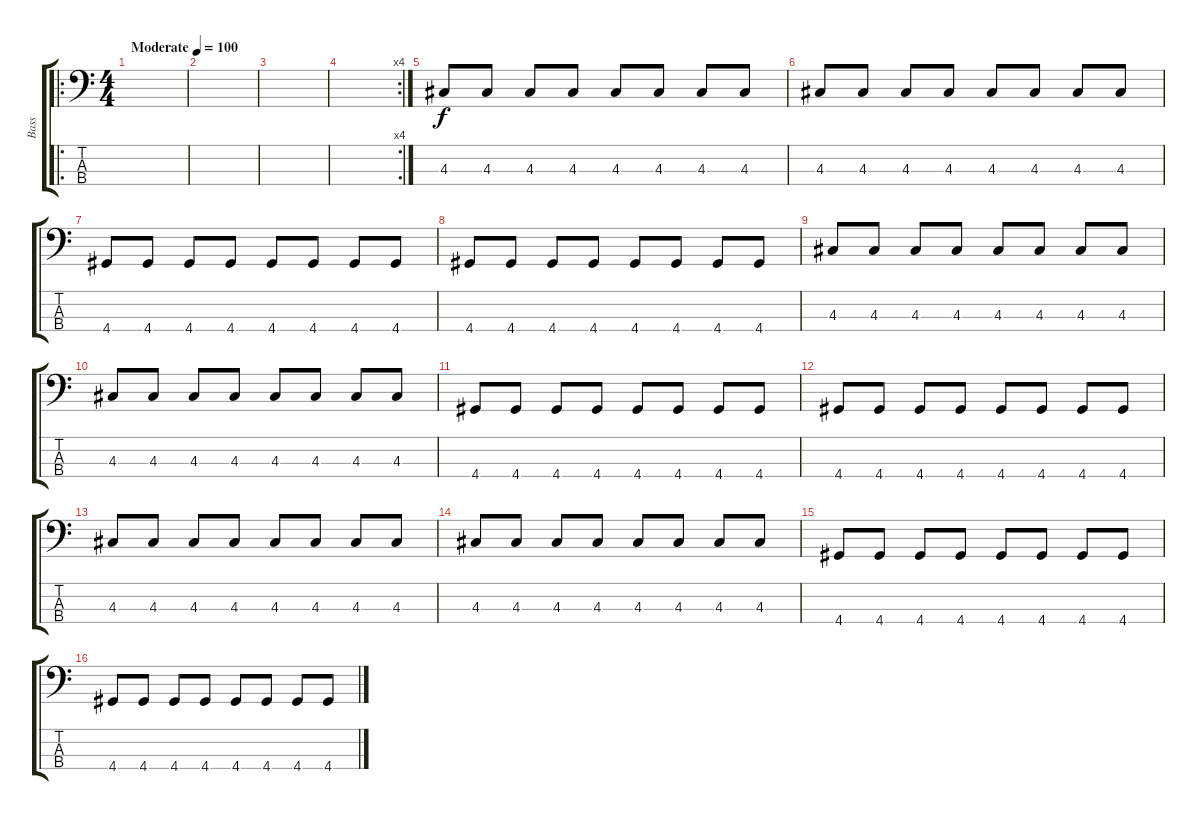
\track ("Bass" "Bass") {instrument electricbassfinger}
\staff {score tabs}
\tuning (G2 D2 A1 E1) {hide}
\ro
\ts (4 4)
\tempo (100 "Moderate")
\clef f4
\ks c
|
|
|
\rc 4
|
4.3.8 4.3.8 4.3.8 4.3.8 4.3.8 4.3.8 4.3.8 4.3.8 |
4.3.8 4.3.8 4.3.8 4.3.8 4.3.8 4.3.8 4.3.8 4.3.8 |
4.4.8 4.4.8 4.4.8 4.4.8 4.4.8 4.4.8 4.4.8 4.4.8 |
4.4.8 4.4.8 4.4.8 4.4.8 4.4.8 4.4.8 4.4.8 4.4.8 |
4.3.8 4.3.8 4.3.8 4.3.8 4.3.8 4.3.8 4.3.8 4.3.8 |
4.3.8 4.3.8 4.3.8 4.3.8 4.3.8 4.3.8 4.3.8 4.3.8 |
4.4.8 4.4.8 4.4.8 4.4.8 4.4.8 4.4.8 4.4.8 4.4.8 |
4.4.8 4.4.8 4.4.8 4.4.8 4.4.8 4.4.8 4.4.8 4.4.8 |
4.3.8 4.3.8 4.3.8 4.3.8 4.3.8 4.3.8 4.3.8 4.3.8 |
4.3.8 4.3.8 4.3.8 4.3.8 4.3.8 4.3.8 4.3.8 4.3.8 |
4.4.8 4.4.8 4.4.8 4.4.8 4.4.8 4.4.8 4.4.8 4.4.8 |
4.4.8 4.4.8 4.4.8 4.4.8 4.4.8 4.4.8 4.4.8 4.4.8
